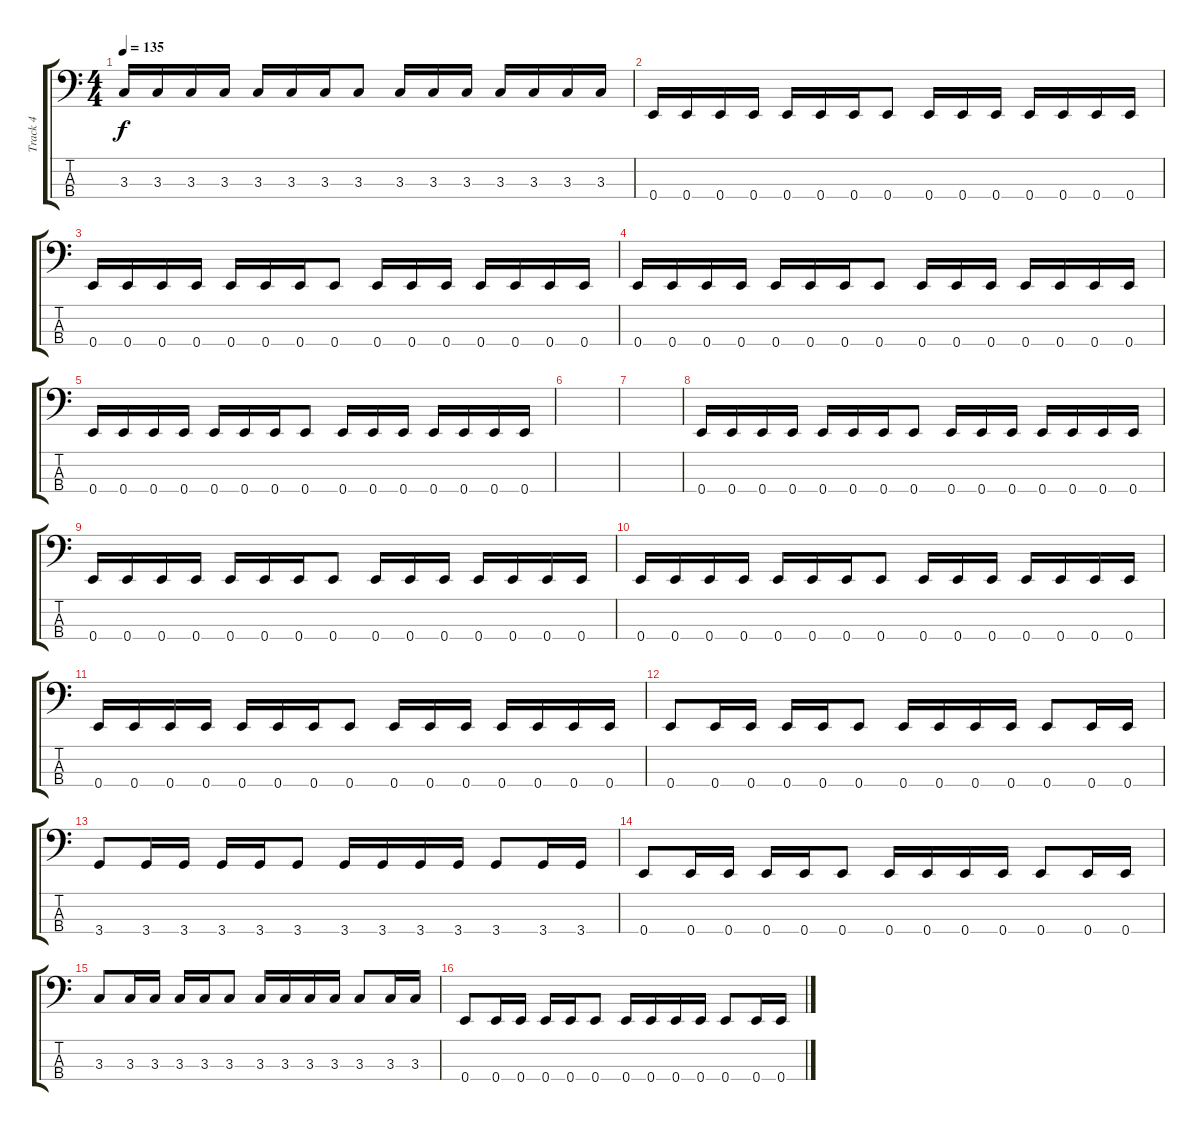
\track ("Track 4" "Track 4") {instrument electricbassfinger}
\staff {score tabs}
\tuning (G2 D2 A1 E1) {hide}
\ts (4 4)
\tempo 135
\clef f4
\ks c
3.3.16{dy f} 3.3.16 3.3.16 3.3.16 3.3.16 3.3.16 3.3.16 3.3.8 3.3.16 3.3.16 3.3.16 3.3.16 3.3.16 3.3.16 3.3.16 |
0.4.16 0.4.16 0.4.16 0.4.16 0.4.16 0.4.16 0.4.16 0.4.8 0.4.16 0.4.16 0.4.16 0.4.16 0.4.16 0.4.16 0.4.16 |
0.4.16 0.4.16 0.4.16 0.4.16 0.4.16 0.4.16 0.4.16 0.4.8 0.4.16 0.4.16 0.4.16 0.4.16 0.4.16 0.4.16 0.4.16 |
0.4.16 0.4.16 0.4.16 0.4.16 0.4.16 0.4.16 0.4.16 0.4.8 0.4.16 0.4.16 0.4.16 0.4.16 0.4.16 0.4.16 0.4.16 |
0.4.16 0.4.16 0.4.16 0.4.16 0.4.16 0.4.16 0.4.16 0.4.8 0.4.16 0.4.16 0.4.16 0.4.16 0.4.16 0.4.16 0.4.16 |
|
|
0.4.16 0.4.16 0.4.16 0.4.16 0.4.16 0.4.16 0.4.16 0.4.8 0.4.16 0.4.16 0.4.16 0.4.16 0.4.16 0.4.16 0.4.16 |
0.4.16 0.4.16 0.4.16 0.4.16 0.4.16 0.4.16 0.4.16 0.4.8 0.4.16 0.4.16 0.4.16 0.4.16 0.4.16 0.4.16 0.4.16 |
0.4.16 0.4.16 0.4.16 0.4.16 0.4.16 0.4.16 0.4.16 0.4.8 0.4.16 0.4.16 0.4.16 0.4.16 0.4.16 0.4.16 0.4.16 |
0.4.16 0.4.16 0.4.16 0.4.16 0.4.16 0.4.16 0.4.16 0.4.8 0.4.16 0.4.16 0.4.16 0.4.16 0.4.16 0.4.16 0.4.16 |
0.4.8 0.4.16 0.4.16 0.4.16 0.4.16 0.4.8 0.4.16 0.4.16 0.4.16 0.4.16 0.4.8 0.4.16 0.4.16 |
3.4.8 3.4.16 3.4.16 3.4.16 3.4.16 3.4.8 3.4.16 3.4.16 3.4.16 3.4.16 3.4.8 3.4.16 3.4.16 |
0.4.8 0.4.16 0.4.16 0.4.16 0.4.16 0.4.8 0.4.16 0.4.16 0.4.16 0.4.16 0.4.8 0.4.16 0.4.16 |
3.3.8 3.3.16 3.3.16 3.3.16 3.3.16 3.3.8 3.3.16 3.3.16 3.3.16 3.3.16 3.3.8 3.3.16 3.3.16 |
0.4.8 0.4.16 0.4.16 0.4.16 0.4.16 0.4.8 0.4.16 0.4.16 0.4.16 0.4.16 0.4.8 0.4.16 0.4.16
